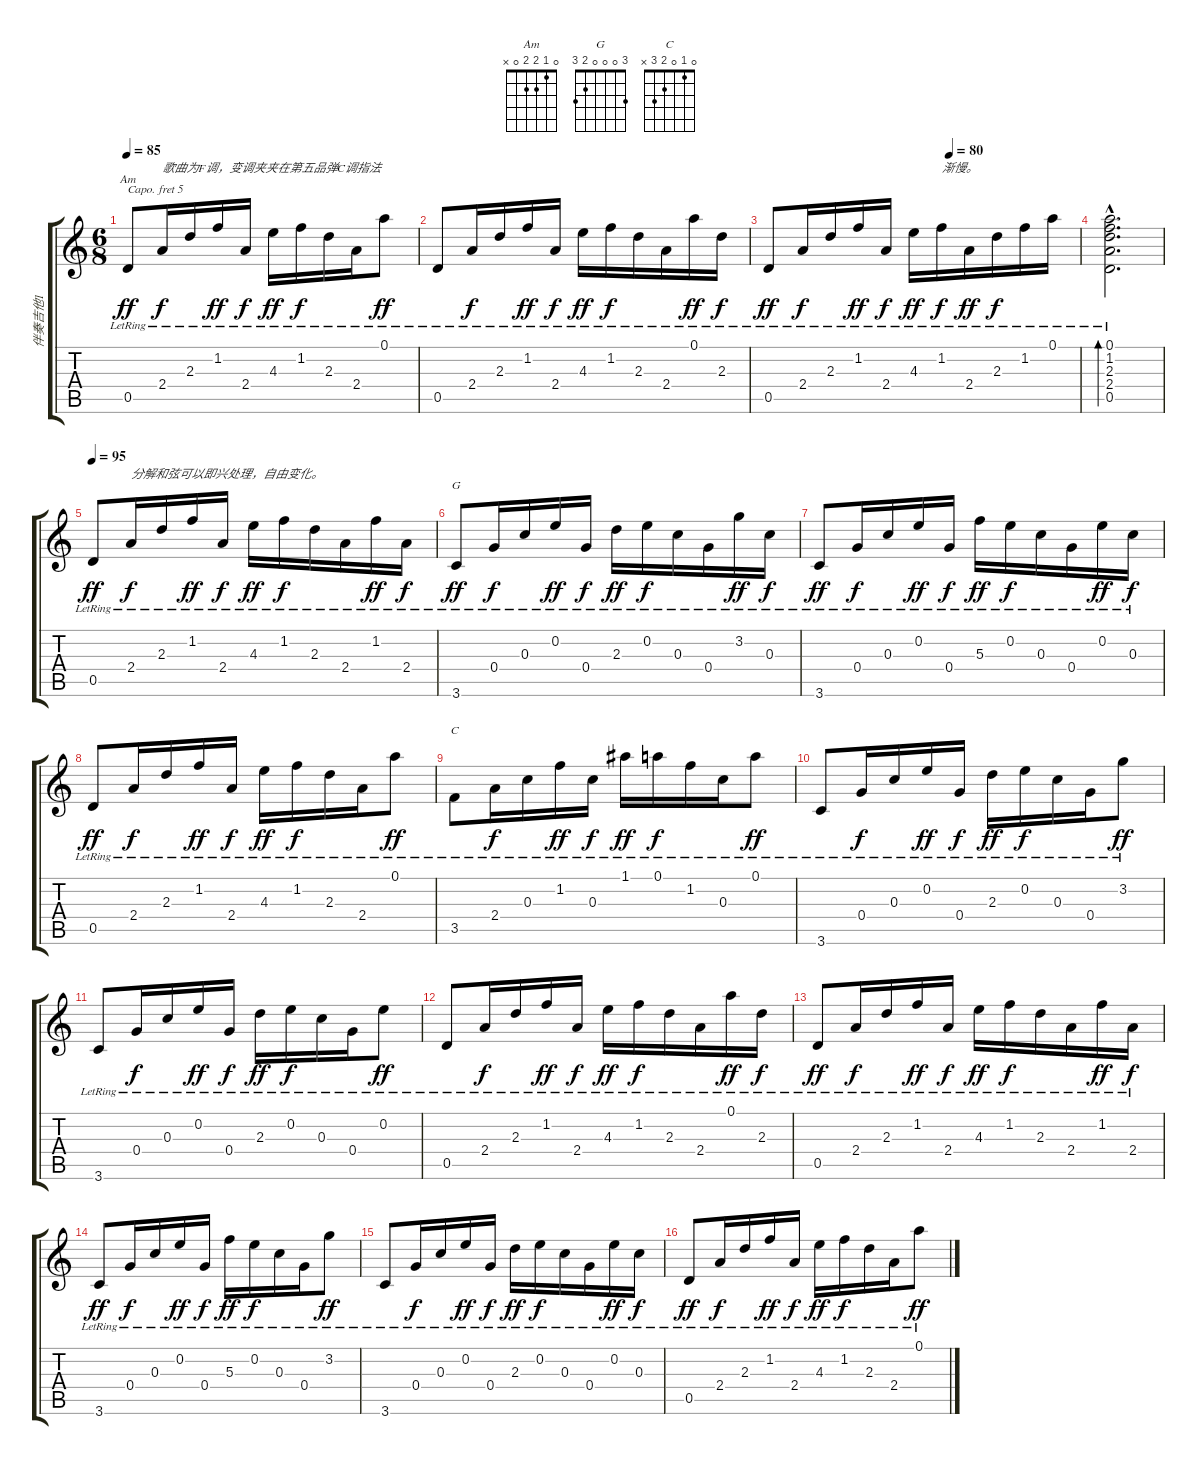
\track ("伴奏吉他1" "伴奏吉他1") {instrument acousticguitarsteel}
\staff {score tabs}
\capo 5
\tuning (E4 B3 G3 D3 A2 E2) {hide}
\chord ("Am" 0 1 2 2 0 x)
\chord ("G" 3 0 0 0 2 3)
\chord ("C" 0 1 0 2 3 x)
\ts (6 8)
\tempo 85
\clef g2
\ks c
0.5{lr}.8{ch "Am" dy ff instrument acousticguitarsteel} 2.4{lr}.16{txt "歌曲为F调，变调夹夹在第五品弹C调指法" dy f} 2.3{lr}.16 1.2{lr}.16{dy ff} 2.4{lr}.16{dy f} 4.3{lr}.16{dy ff} 1.2{lr}.16{dy f} 2.3{lr}.16 2.4{lr}.16 0.1{lr}.8{dy ff} |
0.5{lr}.8 2.4{lr}.16{dy f} 2.3{lr}.16 1.2{lr}.16{dy ff} 2.4{lr}.16{dy f} 4.3{lr}.16{dy ff} 1.2{lr}.16{dy f} 2.3{lr}.16 2.4{lr}.16 0.1{lr}.16{dy ff} 2.3{lr}.16{dy f} |
\tempo (80 0.5833333333333334)
0.5{lr}.8{dy ff} 2.4{lr}.16{dy f} 2.3{lr}.16 1.2{lr}.16{dy ff} 2.4{lr}.16{dy f} 4.3{lr}.16{dy ff} 1.2{lr}.16{txt "渐慢。" dy f} 2.4{lr}.16{dy ff} 2.3{lr}.16{dy f} 1.2{lr}.16 0.1{lr}.16 |
(0.1{hac lr} 1.2{hac lr} 2.3{hac lr} 2.4{hac lr} 0.5{hac lr}).2{d bd 240} |
\tempo 95
0.5{lr}.8{dy ff} 2.4{lr}.16{txt "分解和弦可以即兴处理，自由变化。" dy f} 2.3{lr}.16 1.2{lr}.16{dy ff} 2.4{lr}.16{dy f} 4.3{lr}.16{dy ff} 1.2{lr}.16{dy f} 2.3{lr}.16 2.4{lr}.16 1.2{lr}.16{dy ff} 2.4{lr}.16{dy f} |
3.6{lr}.8{ch "G" dy ff} 0.4{lr}.16{dy f} 0.3{lr}.16 0.2{lr}.16{dy ff} 0.4{lr}.16{dy f} 2.3{lr}.16{dy ff} 0.2{lr}.16{dy f} 0.3{lr}.16 0.4{lr}.16 3.2{lr}.16{dy ff} 0.3{lr}.16{dy f} |
3.6{lr}.8{dy ff} 0.4{lr}.16{dy f} 0.3{lr}.16 0.2{lr}.16{dy ff} 0.4{lr}.16{dy f} 5.3{lr}.16{dy ff} 0.2{lr}.16{dy f} 0.3{lr}.16 0.4{lr}.16 0.2{lr}.16{dy ff} 0.3{lr}.16{dy f} |
0.5{lr}.8{dy ff} 2.4{lr}.16{dy f} 2.3{lr}.16 1.2{lr}.16{dy ff} 2.4{lr}.16{dy f} 4.3{lr}.16{dy ff} 1.2{lr}.16{dy f} 2.3{lr}.16 2.4{lr}.16 0.1{lr}.8{dy ff} |
3.5{lr}.8{ch "C"} 2.4{lr}.16{dy f} 0.3{lr}.16 1.2{lr}.16{dy ff} 0.3{lr}.16{dy f} 1.1{lr}.16{dy ff} 0.1{lr}.16{dy f} 1.2{lr}.16 0.3{lr}.16 0.1{lr}.8{dy ff} |
3.6{lr}.8 0.4{lr}.16{dy f} 0.3{lr}.16 0.2{lr}.16{dy ff} 0.4{lr}.16{dy f} 2.3{lr}.16{dy ff} 0.2{lr}.16{dy f} 0.3{lr}.16 0.4{lr}.16 3.2{lr}.8{dy ff} |
3.6{lr}.8 0.4{lr}.16{dy f} 0.3{lr}.16 0.2{lr}.16{dy ff} 0.4{lr}.16{dy f} 2.3{lr}.16{dy ff} 0.2{lr}.16{dy f} 0.3{lr}.16 0.4{lr}.16 0.2{lr}.8{dy ff} |
0.5{lr}.8 2.4{lr}.16{dy f} 2.3{lr}.16 1.2{lr}.16{dy ff} 2.4{lr}.16{dy f} 4.3{lr}.16{dy ff} 1.2{lr}.16{dy f} 2.3{lr}.16 2.4{lr}.16 0.1{lr}.16{dy ff} 2.3{lr}.16{dy f} |
0.5{lr}.8{dy ff} 2.4{lr}.16{dy f} 2.3{lr}.16 1.2{lr}.16{dy ff} 2.4{lr}.16{dy f} 4.3{lr}.16{dy ff} 1.2{lr}.16{dy f} 2.3{lr}.16 2.4{lr}.16 1.2{lr}.16{dy ff} 2.4{lr}.16{dy f} |
3.6{lr}.8{dy ff} 0.4{lr}.16{dy f} 0.3{lr}.16 0.2{lr}.16{dy ff} 0.4{lr}.16{dy f} 5.3{lr}.16{dy ff} 0.2{lr}.16{dy f} 0.3{lr}.16 0.4{lr}.16 3.2{lr}.8{dy ff} |
3.6{lr}.8 0.4{lr}.16{dy f} 0.3{lr}.16 0.2{lr}.16{dy ff} 0.4{lr}.16{dy f} 2.3{lr}.16{dy ff} 0.2{lr}.16{dy f} 0.3{lr}.16 0.4{lr}.16 0.2{lr}.16{dy ff} 0.3{lr}.16{dy f} |
0.5{lr}.8{dy ff} 2.4{lr}.16{dy f} 2.3{lr}.16 1.2{lr}.16{dy ff} 2.4{lr}.16{dy f} 4.3{lr}.16{dy ff} 1.2{lr}.16{dy f} 2.3{lr}.16 2.4{lr}.16 0.1{lr}.8{dy ff}
